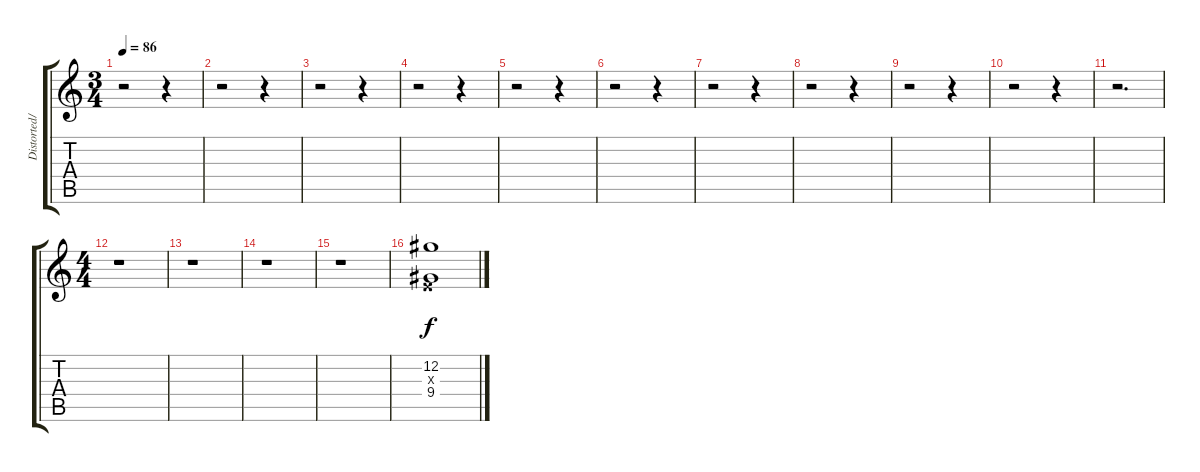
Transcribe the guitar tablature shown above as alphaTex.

\track ("Distorted/Back Up Guitar" "Distorted/") {instrument distortionguitar}
\staff {score tabs}
\tuning (Db4 Ab3 E3 B2 Gb2 B1) {hide}
\ts (3 4)
\tempo 86
\clef g2
\ks c
r.2{dy ppp} r.4 |
r.2 r.4 |
r.2 r.4 |
r.2 r.4 |
r.2 r.4 |
r.2 r.4 |
r.2 r.4 |
r.2 r.4 |
r.2 r.4 |
r.2 r.4 |
r.2{d volume 13} |
\ts (4 4)
r.1 |
r.1 |
r.1 |
r.1 |
(12.2 0.3{x} 9.4).1{dy f volume 0 instrument electricguitarclean}
